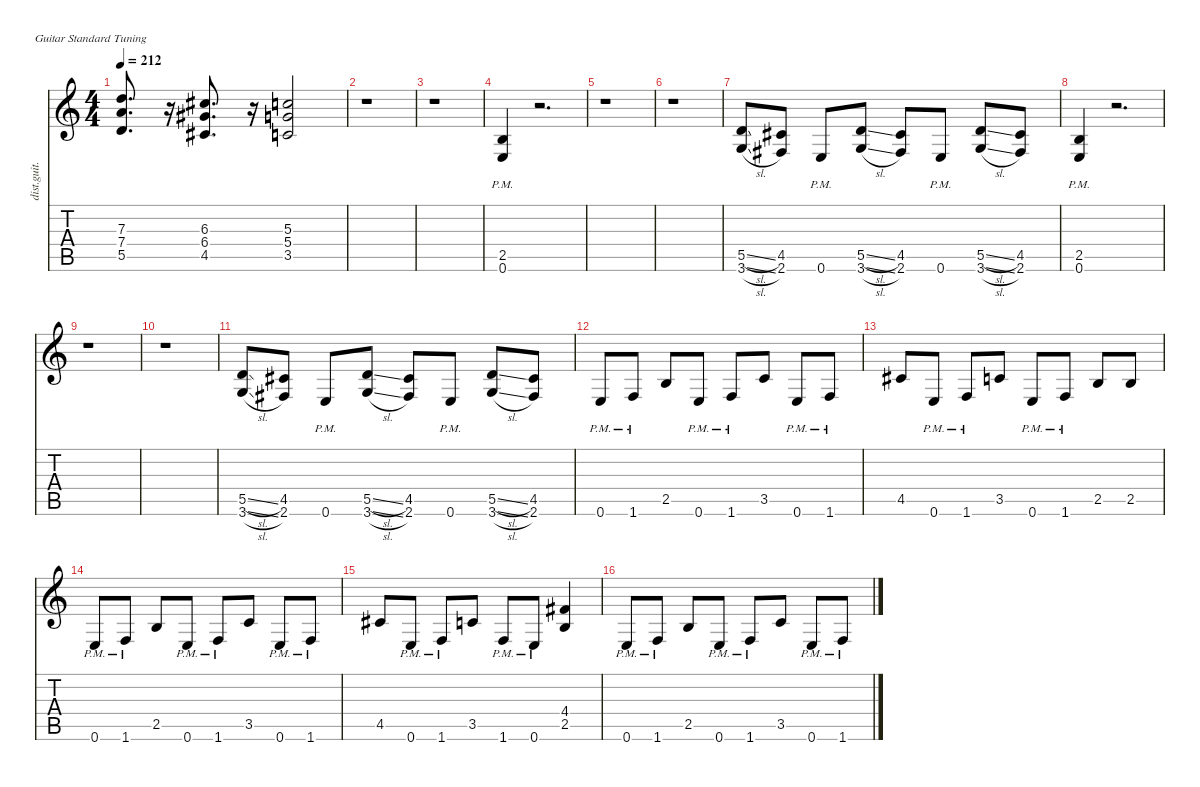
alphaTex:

\defaultSystemsLayout 4
\hideDynamics
\bracketExtendMode nobrackets
\track ("Kirk Hammett" "dist.guit.") {mute instrument distortionguitar}
\staff {score tabs}
\tuning (E4 B3 G3 D3 A2 E2)
\ts (4 4)
\tempo 212
\clef g2
\ks c
(7.3 7.4 5.5).8{d dy fff beam Up} r.16{beam Down} (6.3{acc #} 6.4{acc #} 4.5{acc #}).8{d beam Up} r.16{beam Down} (5.3 5.4 3.5).2{beam Up} |
r.1{beam Down} |
r.1{beam Down} |
(2.5{pm} 0.6{pm}).4{dy ff beam Up} r.2{d beam Down} |
r.1{beam Down} |
r.1{beam Down} |
(5.5{sl} 3.6{sl}).8{dy fff beam Up} (4.5{acc #} 2.6{acc #}).8{beam Up} 0.6{pm}.8{dy f beam Up} (5.5{sl} 3.6{sl}).8{dy fff beam Up} (4.5{acc #} 2.6{acc #}).8{beam Up} 0.6{pm}.8{dy f beam Up} (5.5{sl} 3.6{sl}).8{dy fff beam Up} (4.5{acc #} 2.6{acc #}).8{beam Up} |
(2.5{pm} 0.6{pm}).4{dy ff beam Up} r.2{d beam Down} |
r.1{beam Down} |
r.1{beam Down} |
(5.5{sl} 3.6{sl}).8{dy fff beam Up} (4.5{acc #} 2.6{acc #}).8{beam Up} 0.6{pm}.8{dy f beam Up} (5.5{sl} 3.6{sl}).8{dy fff beam Up} (4.5{acc #} 2.6{acc #}).8{beam Up} 0.6{pm}.8{dy f beam Up} (5.5{sl} 3.6{sl}).8{dy fff beam Up} (4.5{acc #} 2.6{acc #}).8{beam Up} |
0.6{pm}.8{beam Up} 1.6{pm}.8{beam Up} 2.5.8{beam Up} 0.6{pm}.8{beam Up} 1.6{pm}.8{beam Up} 3.5.8{beam Up} 0.6{pm}.8{beam Up} 1.6{pm}.8{beam Up} |
4.5{acc #}.8{beam Up} 0.6{pm}.8{beam Up} 1.6{pm}.8{beam Up} 3.5.8{beam Up} 0.6{pm}.8{beam Up} 1.6{pm}.8{beam Up} 2.5.8{beam Up} 2.5.8{beam Up} |
0.6{pm}.8{beam Up} 1.6{pm}.8{beam Up} 2.5.8{beam Up} 0.6{pm}.8{beam Up} 1.6{pm}.8{beam Up} 3.5.8{beam Up} 0.6{pm}.8{beam Up} 1.6{pm}.8{beam Up} |
4.5{acc #}.8{beam Up} 0.6{pm}.8{beam Up} 1.6{pm}.8{beam Up} 3.5.8{beam Up} 1.6{pm}.8{beam Up} 0.6{pm}.8{beam Up} (4.4{acc #} 2.5).4{beam Up} |
0.6{pm}.8{beam Up} 1.6{pm}.8{beam Up} 2.5.8{beam Up} 0.6{pm}.8{beam Up} 1.6{pm}.8{beam Up} 3.5.8{beam Up} 0.6{pm}.8{beam Up} 1.6{pm}.8{beam Up}
